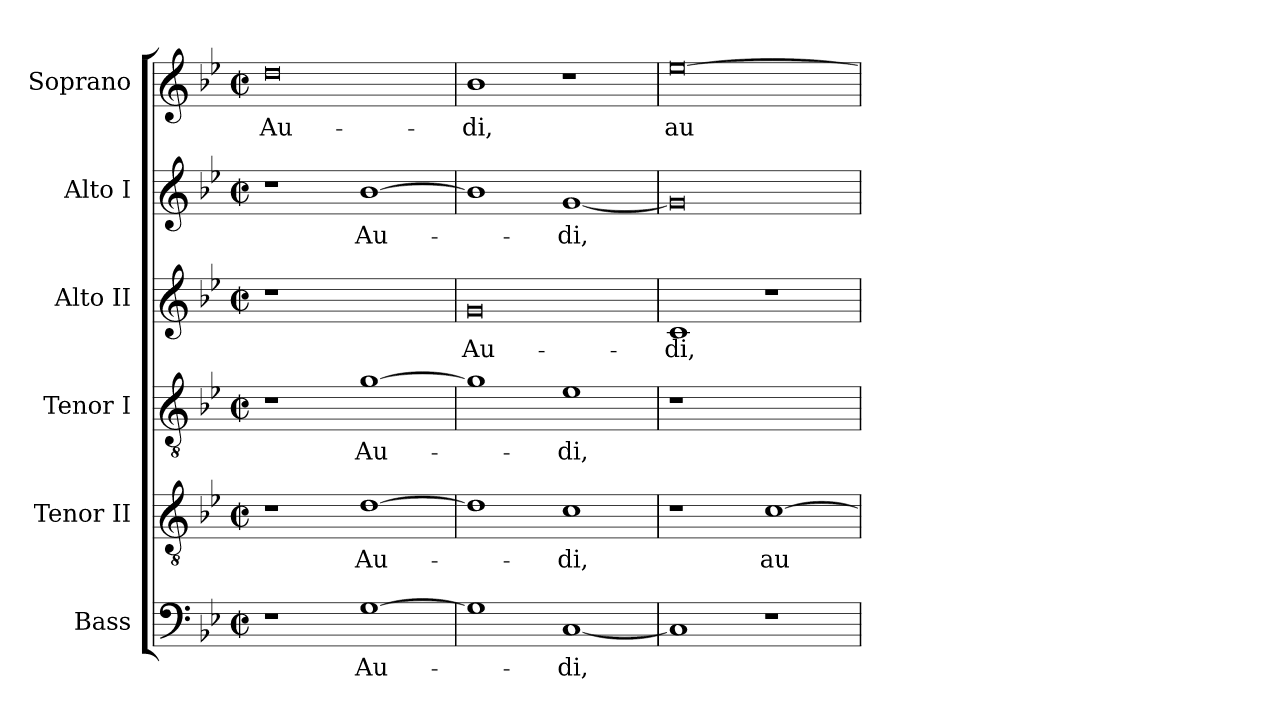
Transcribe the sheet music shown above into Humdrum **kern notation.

**kern	**text	**kern	**text	**kern	**text	**kern	**text	**kern	**text	**kern	**text
*part6	*part6	*part5	*part5	*part4	*part4	*part3	*part3	*part2	*part2	*part1	*part1
*staff6	*staff6	*staff5	*staff5	*staff4	*staff4	*staff3	*staff3	*staff2	*staff2	*staff1	*staff1
*I"Bass	*	*I"Tenor II	*	*I"Tenor I	*	*I"Alto II	*	*I"Alto I	*	*I"Soprano	*
*I'B	*	*	*	*I'T	*	*I'A	*	*	*	*	*
!!LO:PB:g=z
*clefF4	*	*clefGv2	*	*clefGv2	*	*clefG2	*	*clefG2	*	*clefG2	*
*k[b-e-]	*	*k[b-e-]	*	*k[b-e-]	*	*k[b-e-]	*	*k[b-e-]	*	*k[b-e-]	*
*B-:	*	*B-:	*	*B-:	*	*B-:	*	*B-:	*	*B-:	*
*M2/2	*	*M2/2	*	*M2/2	*	*M2/2	*	*M2/2	*	*M2/2	*
*met(c|)	*	*met(c|)	*	*met(c|)	*	*met(c|)	*	*met(c|)	*	*met(c|)	*
=1	=1	=1	=1	=1	=1	=1	=1	=1	=1	=1	=1
!	!	!	!	!	!	!LO:N:vis=1	!	!	!	!	!
!	!	!	!	!	!	!	!	!	!	!	!LO:LY:b:color=#000000
1r	.	1r	.	1r	.	1r	.	1r	.	0ddi	Au-
!	!LO:LY:b:color=#000000	!	!	!	!	!	!	!	!	!	!
!	!	!	!LO:LY:b:color=#000000	!	!	!	!	!	!	!	!
!	!	!	!	!	!LO:LY:b:color=#000000	!	!	!	!	!	!
!	!	!	!	!	!	!	!	!	!LO:LY:b:color=#000000	!	!
[>1Gi	Au-	[>1di	Au-	[>1gi	Au-	1ryy	.	[>1b-i	Au-	.	.
=2	=2	=2	=2	=2	=2	=2	=2	=2	=2	=2	=2
!	!	!	!	!	!	!	!LO:LY:b:color=#000000	!	!	!	!
!	!	!	!	!	!	!	!	!	!	!	!LO:LY:b:color=#000000
1Gi]	.	1di]	.	1gi]	.	0gi	Au-	1b-i]	.	1b-i	-di,
!	!LO:LY:b:color=#000000	!	!	!	!	!	!	!	!	!	!
!	!	!	!LO:LY:b:color=#000000	!	!	!	!	!	!	!	!
!	!	!	!	!	!LO:LY:b:color=#000000	!	!	!	!	!	!
!	!	!	!	!	!	!	!	!	!LO:LY:b:color=#000000	!	!
[<1Ci	-di,	1ci	-di,	1e-i	-di,	.	.	[<1gi	-di,	1r	.
=3	=3	=3	=3	=3	=3	=3	=3	=3	=3	=3	=3
!	!	!	!	!LO:N:vis=1	!	!	!	!	!	!	!
!	!	!	!	!	!	!	!LO:LY:b:color=#000000	!	!	!	!
!	!	!	!	!	!	!	!	!	!	!	!LO:LY:b:color=#000000
1Ci]	.	1r	.	1r	.	1ci	-di,	0gi]	.	[>0ee-i	au-
!	!	!	!LO:LY:b:color=#000000	!	!	!	!	!	!	!	!
1r	.	[>1ci	au-	1ryy	.	1r	.	.	.	.	.
=	=	=	=	=	=	=	=	=	=	=	=
*-	*-	*-	*-	*-	*-	*-	*-	*-	*-	*-	*-
